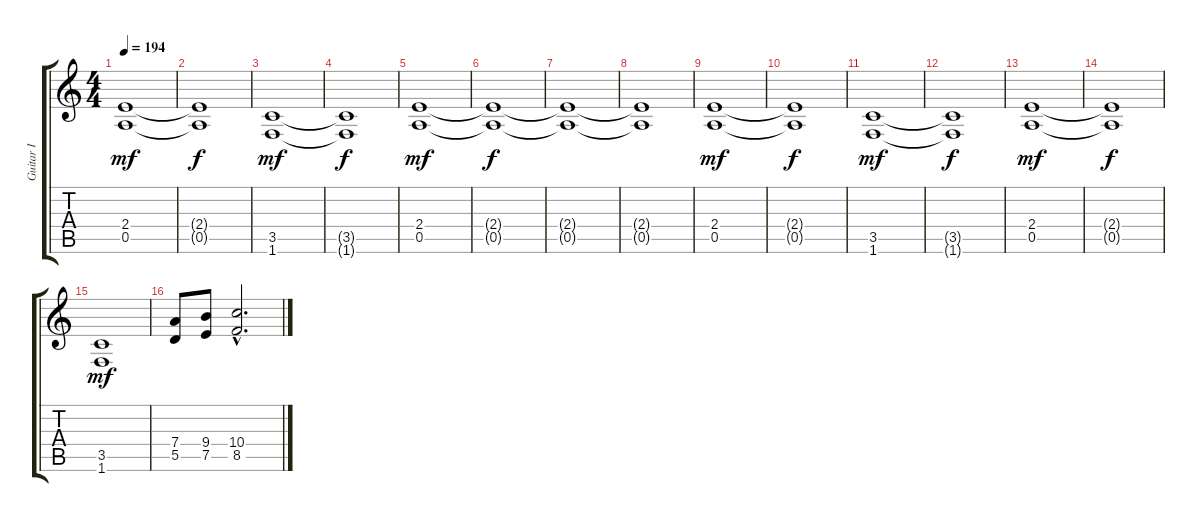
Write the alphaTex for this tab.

\track ("Guitar I" "Guitar I") {instrument distortionguitar}
\staff {score tabs}
\tuning (E4 B3 G3 D3 A2 E2) {hide}
\ts (4 4)
\tempo 194
\tempo 140
\tempo 194
\clef g2
\ks c
(2.4 0.5).1{dy mf instrument distortionguitar} |
(2.4{t} 0.5{t}).1{dy f} |
(3.5 1.6).1{dy mf} |
(3.5{t} 1.6{t}).1{dy f} |
(2.4 0.5).1{dy mf} |
(2.4{t} 0.5{t}).1{dy f} |
(2.4{t} 0.5{t}).1 |
(2.4{t} 0.5{t}).1 |
(2.4 0.5).1{dy mf} |
(2.4{t} 0.5{t}).1{dy f} |
(3.5 1.6).1{dy mf} |
(3.5{t} 1.6{t}).1{dy f} |
(2.4 0.5).1{dy mf} |
(2.4{t} 0.5{t}).1{dy f} |
(3.5 1.6).1{dy mf} |
(7.4 5.5).8 (9.4 7.5).8 (10.4{hac} 8.5{hac}).2{d}
